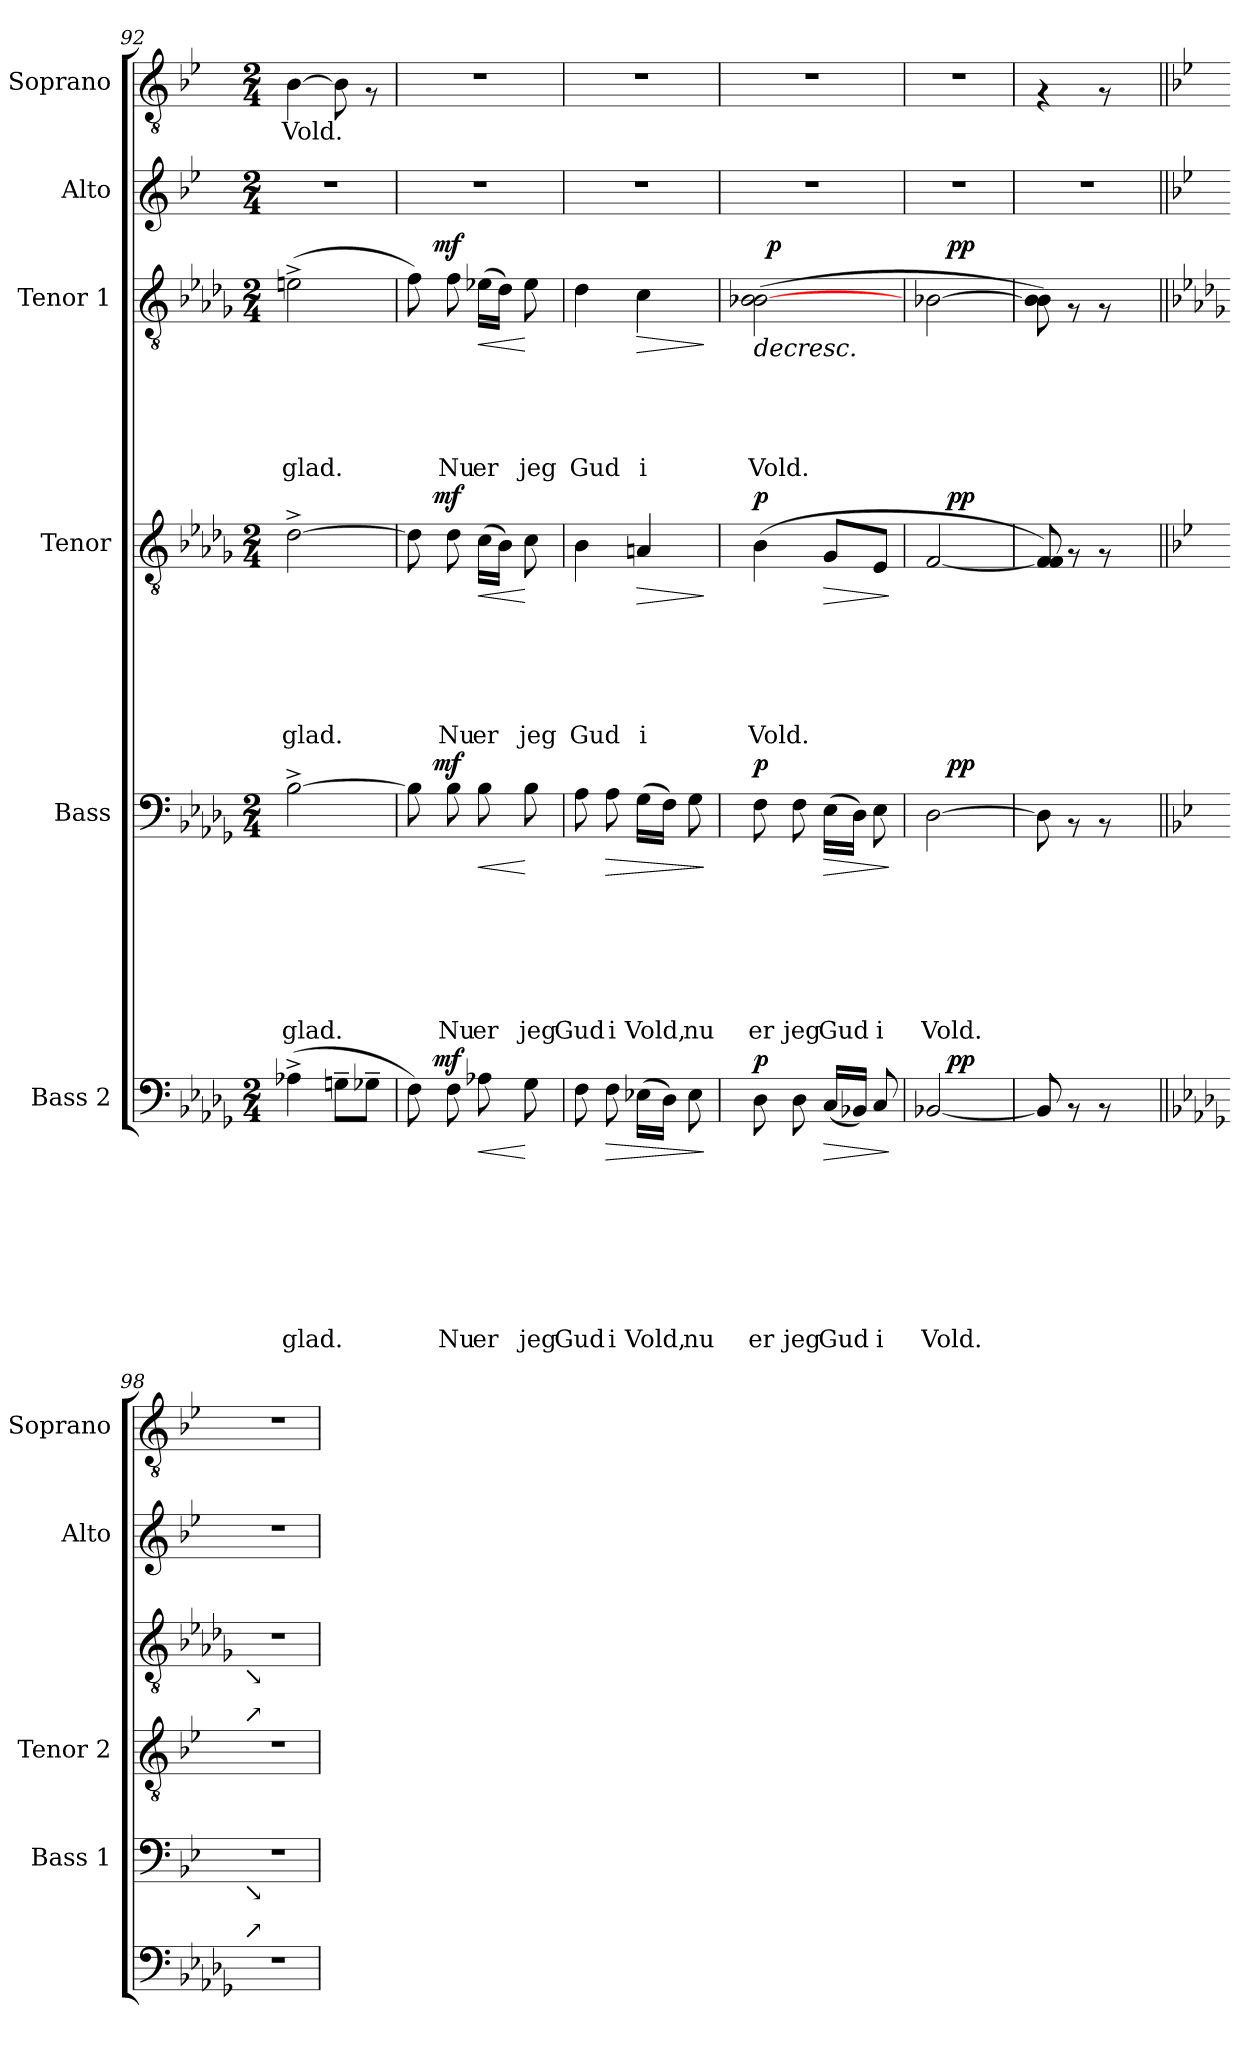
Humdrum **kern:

**kern	**text	**text	**text	**text	**text	**text	**text	**text	**dynam	**kern	**text	**text	**text	**text	**text	**text	**text	**dynam	**kern	**text	**text	**text	**text	**text	**text	**dynam	**kern	**text	**text	**text	**text	**text	**dynam	**kern	**kern	**text
*part6	*part6	*part6	*part6	*part6	*part6	*part6	*part6	*part6	*part6	*part5	*part5	*part5	*part5	*part5	*part5	*part5	*part5	*part5	*part4	*part4	*part4	*part4	*part4	*part4	*part4	*part4	*part3	*part3	*part3	*part3	*part3	*part3	*part3	*part2	*part1	*part1
*staff6	*staff6	*staff6	*staff6	*staff6	*staff6	*staff6	*staff6	*staff6	*staff6	*staff5	*staff5	*staff5	*staff5	*staff5	*staff5	*staff5	*staff5	*staff5	*staff4	*staff4	*staff4	*staff4	*staff4	*staff4	*staff4	*staff4	*staff3	*staff3	*staff3	*staff3	*staff3	*staff3	*staff3	*staff2	*staff1	*staff1
*I"Bass 2	*	*	*	*	*	*	*	*	*	*I"Bass	*	*	*	*	*	*	*	*	*I"Tenor	*	*	*	*	*	*	*	*I"Tenor 1	*	*	*	*	*	*	*I"Alto	*I"Soprano	*
*	*	*	*	*	*	*	*	*	*	*I'Bass 1	*	*	*	*	*	*	*	*	*I'Tenor 2	*	*	*	*	*	*	*	*	*	*	*	*	*	*	*I'Alto	*I'Soprano	*
*clefF4	*	*	*	*	*	*	*	*	*	*clefF4	*	*	*	*	*	*	*	*	*clefGv2	*	*	*	*	*	*	*	*clefGv2	*	*	*	*	*	*	*clefG2	*clefGv2	*
*ITrd2c3	*	*	*	*	*	*	*	*	*	*	*	*	*	*	*	*	*	*	*	*	*	*	*	*	*	*	*ITrd2c3	*	*	*	*	*	*	*	*	*
*k[b-e-]	*	*	*	*	*	*	*	*	*	*k[b-e-a-d-g-]	*	*	*	*	*	*	*	*	*k[b-e-a-d-g-]	*	*	*	*	*	*	*	*k[b-e-]	*	*	*	*	*	*	*k[b-e-]	*k[b-e-]	*
*B-:	*	*	*	*	*	*	*	*	*	*D-:	*	*	*	*	*	*	*	*	*D-:	*	*	*	*	*	*	*	*B-:	*	*	*	*	*	*	*B-:	*B-:	*
*M2/4	*	*	*	*	*	*	*	*	*	*M2/4	*	*	*	*	*	*	*	*	*M2/4	*	*	*	*	*	*	*	*M2/4	*	*	*	*	*	*	*M2/4	*M2/4	*
=92	=92	=92	=92	=92	=92	=92	=92	=92	=92	=92	=92	=92	=92	=92	=92	=92	=92	=92	=92	=92	=92	=92	=92	=92	=92	=92	=92	=92	=92	=92	=92	=92	=92	=92	=92	=92
!	!	!	!	!	!	!	!	!LO:LY:b	!	!	!	!	!	!	!	!	!LO:LY:b	!	!	!	!	!	!	!	!LO:LY:b	!	!	!	!	!	!	!LO:LY:b	!	!	!	!LO:LY:a
(>4Fn^>\	.	.	.	.	.	.	.	glad.	.	[>2B-^>\	.	.	.	.	.	.	glad.	.	[>2d-^>\	.	.	.	.	.	glad.	.	(>2c#^>\	.	.	.	.	glad.	.	2r	[>4B-\	Vold.
8En~>\L	.	.	.	.	.	.	.	.	.	.	.	.	.	.	.	.	.	.	.	.	.	.	.	.	.	.	.	.	.	.	.	.	.	.	8B-\]	.
8E-X~>\J	.	.	.	.	.	.	.	.	.	.	.	.	.	.	.	.	.	.	.	.	.	.	.	.	.	.	.	.	.	.	.	.	.	.	8rF	.
=93	=93	=93	=93	=93	=93	=93	=93	=93	=93	=93	=93	=93	=93	=93	=93	=93	=93	=93	=93	=93	=93	=93	=93	=93	=93	=93	=93	=93	=93	=93	=93	=93	=93	=93	=93	=93
*^	*	*	*	*	*	*	*	*	*	*^	*	*	*	*	*	*	*	*	*^	*	*	*	*	*	*	*	*^	*	*	*	*	*	*	*	*	*
8D\)	16.ryy	.	.	.	.	.	.	.	.	.	8B-\]	16.ryy	.	.	.	.	.	.	.	.	8d-\]	16.ryy	.	.	.	.	.	.	.	8d\)	16.ryy	.	.	.	.	.	.	2r	2r	.
!	!	!	!	!	!	!	!	!	!	!LO:DY:a	!	!	!	!	!	!	!	!	!	!LO:DY:a	!	!	!	!	!	!	!	!	!LO:DY:a	!	!	!	!	!	!	!	!LO:DY:a	!	!	!
.	4ryy	.	.	.	.	.	.	.	.	mf	.	4ryy	.	.	.	.	.	.	.	mf	.	4ryy	.	.	.	.	.	.	mf	.	4ryy	.	.	.	.	.	mf	.	.	.
!	!	!	!	!	!	!	!	!	!LO:LY:b	!	!	!	!	!	!	!	!	!	!LO:LY:b	!	!	!	!	!	!	!	!	!LO:LY:b	!	!	!	!	!	!	!	!LO:LY:b	!	!	!	!
8D\	.	.	.	.	.	.	.	.	Nu	.	8B-\	.	.	.	.	.	.	.	Nu	.	8d-\	.	.	.	.	.	.	Nu	.	8d\	.	.	.	.	.	Nu	.	.	.	.
!	!	!	!	!	!	!	!	!	!LO:LY:b	!LO:HP:b	!	!	!	!	!	!	!	!	!LO:LY:b	!LO:HP:b	!	!	!	!	!	!	!	!LO:LY:b	!LO:HP:b	!	!	!	!	!	!	!LO:LY:b	!LO:HP:b	!	!	!
8Fn\	.	.	.	.	.	.	.	.	er	<	8B-\	.	.	.	.	.	.	.	er	<	(>16c\LL	.	.	.	.	.	.	er	<	(>16cn\LL	.	.	.	.	.	er	<	.	.	.
.	.	.	.	.	.	.	.	.	.	.	.	.	.	.	.	.	.	.	.	.	16B-\JJ)	.	.	.	.	.	.	.	.	16B-\JJ)	.	.	.	.	.	.	.	.	.	.
.	8ryy	.	.	.	.	.	.	.	.	.	.	8ryy	.	.	.	.	.	.	.	.	.	8ryy	.	.	.	.	.	.	.	.	8ryy	.	.	.	.	.	.	.	.	.
!	!	!	!	!	!	!	!	!	!LO:LY:b	!	!	!	!	!	!	!	!	!	!LO:LY:b	!	!	!	!	!	!	!	!	!LO:LY:b	!	!	!	!	!	!	!	!LO:LY:b	!	!	!	!
8E-\	.	.	.	.	.	.	.	.	jeg	[	8B-\	.	.	.	.	.	.	.	jeg	[	8c\	.	.	.	.	.	.	jeg	[	8c\	.	.	.	.	.	jeg	[	.	.	.
.	32ryy	.	.	.	.	.	.	.	.	.	.	32ryy	.	.	.	.	.	.	.	.	.	32ryy	.	.	.	.	.	.	.	.	32ryy	.	.	.	.	.	.	.	.	.
=94	=94	=94	=94	=94	=94	=94	=94	=94	=94	=94	=94	=94	=94	=94	=94	=94	=94	=94	=94	=94	=94	=94	=94	=94	=94	=94	=94	=94	=94	=94	=94	=94	=94	=94	=94	=94	=94	=94	=94	=94
!	!	!	!	!	!	!	!	!	!LO:LY:b	!	!	!	!	!	!	!	!	!	!LO:LY:b	!	!	!	!	!	!	!	!	!LO:LY:b	!	!	!	!	!	!	!	!LO:LY:b	!	!	!	!
*v	*v	*	*	*	*	*	*	*	*	*	*	*	*	*	*	*	*	*	*	*	*v	*v	*	*	*	*	*	*	*	*v	*v	*	*	*	*	*	*	*	*	*
*	*	*	*	*	*	*	*	*	*	*v	*v	*	*	*	*	*	*	*	*	*	*	*	*	*	*	*	*	*	*	*	*	*	*	*	*	*	*
8D\	.	.	.	.	.	.	.	Gud	.	8A-\	.	.	.	.	.	.	Gud	.	4B-\	.	.	.	.	.	Gud	.	4B-\	.	.	.	.	Gud	.	2r	2r	.
!	!	!	!	!	!	!	!	!LO:LY:b	!LO:HP:b	!	!	!	!	!	!	!	!LO:LY:b	!LO:HP:b	!	!	!	!	!	!	!	!	!	!	!	!	!	!	!	!	!	!
8D\	.	.	.	.	.	.	.	i	>	8A-\	.	.	.	.	.	.	i	>	.	.	.	.	.	.	.	.	.	.	.	.	.	.	.	.	.	.
!	!	!	!	!	!	!	!	!LO:LY:b	!	!	!	!	!	!	!	!	!LO:LY:b	!	!	!	!	!	!	!	!LO:LY:b	!LO:HP:b	!	!	!	!	!	!LO:LY:b	!LO:HP:b	!	!	!
(>16Cn\LL	.	.	.	.	.	.	.	Vold,	.	(>16G-\LL	.	.	.	.	.	.	Vold,	.	4An/	.	.	.	.	.	i	>	4A\	.	.	.	.	i	>	.	.	.
16BB-\JJ)	.	.	.	.	.	.	.	.	.	16F\JJ)	.	.	.	.	.	.	.	.	.	.	.	.	.	.	.	.	.	.	.	.	.	.	.	.	.	.
!	!	!	!	!	!	!	!	!LO:LY:b	!	!	!	!	!	!	!	!	!LO:LY:b	!	!	!	!	!	!	!	!	!	!	!	!	!	!	!	!	!	!	!
8C\	.	.	.	.	.	.	.	nu	.	8G-\	.	.	.	.	.	.	nu	.	.	.	.	.	.	.	.	.	.	.	.	.	.	.	.	.	.	.
.	.	.	.	.	.	.	.	.	]	.	.	.	.	.	.	.	.	]	.	.	.	.	.	.	.	]	.	.	.	.	.	.	]	.	.	.
=95	=95	=95	=95	=95	=95	=95	=95	=95	=95	=95	=95	=95	=95	=95	=95	=95	=95	=95	=95	=95	=95	=95	=95	=95	=95	=95	=95	=95	=95	=95	=95	=95	=95	=95	=95	=95
!	!	!	!	!	!	!	!	!LO:LY:b	!LO:DY:a	!	!	!	!	!	!	!	!LO:LY:b	!LO:DY:a	!	!	!	!	!	!	!LO:LY:b	!LO:DY:a	!	!	!	!	!	!LO:LY:b	!LO:HP:b	!	!	!
*	*	*	*	*	*	*	*	*	*	*	*	*	*	*	*	*	*	*	*	*	*	*	*	*	*	*	*^	*	*	*	*	*	*	*	*	*
8BB-\	.	.	.	.	.	.	.	er	p	8F\	.	.	.	.	.	.	er	p	(>4B-\	.	.	.	.	.	Vold.	p	(>2Gn\ [>2G\	32ryy	.	.	.	.	Vold.	>	2r	2r	.
!	!	!	!	!	!	!	!	!	!	!	!	!	!	!	!	!	!	!	!	!	!	!	!	!	!	!	!	!	!	!	!	!	!	!LO:DY:a	!	!	!
.	.	.	.	.	.	.	.	.	.	.	.	.	.	.	.	.	.	.	.	.	.	.	.	.	.	.	.	4...ryy	.	.	.	.	.	p	.	.	.
!	!	!	!	!	!	!	!	!LO:LY:b	!	!	!	!	!	!	!	!	!LO:LY:b	!	!	!	!	!	!	!	!	!	!	!	!	!	!	!	!	!	!	!	!
8BB-\	.	.	.	.	.	.	.	jeg	.	8F\	.	.	.	.	.	.	jeg	.	.	.	.	.	.	.	.	.	.	.	.	.	.	.	.	.	.	.	.
!	!	!	!	!	!	!	!	!LO:LY:b	!LO:HP:b	!	!	!	!	!	!	!	!LO:LY:b	!LO:HP:b	!	!	!	!	!	!	!	!LO:HP:b	!	!	!	!	!	!	!	!	!	!	!
(<16AA/LL	.	.	.	.	.	.	.	Gud	>	(>16E-\LL	.	.	.	.	.	.	Gud	>	8G-/L	.	.	.	.	.	.	>	.	.	.	.	.	.	.	.	.	.	.
16GGn/JJ)	.	.	.	.	.	.	.	.	.	16D-\JJ)	.	.	.	.	.	.	.	.	.	.	.	.	.	.	.	.	.	.	.	.	.	.	.	.	.	.	.
!	!	!	!	!	!	!	!	!LO:LY:b	!	!	!	!	!	!	!	!	!LO:LY:b	!	!	!	!	!	!	!	!	!	!	!	!	!	!	!	!	!	!	!	!
8AA/	.	.	.	.	.	.	.	i	.	8E-\	.	.	.	.	.	.	i	.	8E-/J	.	.	.	.	.	.	.	.	.	.	.	.	.	.	.	.	.	.
.	.	.	.	.	.	.	.	.	]	.	.	.	.	.	.	.	.	]	.	.	.	.	.	.	.	]	.	.	.	.	.	.	.	.	.	.	.
=96	=96	=96	=96	=96	=96	=96	=96	=96	=96	=96	=96	=96	=96	=96	=96	=96	=96	=96	=96	=96	=96	=96	=96	=96	=96	=96	=96	=96	=96	=96	=96	=96	=96	=96	=96	=96	=96
!	!	!	!	!	!	!	!	!LO:LY:b	!	!	!	!	!	!	!	!	!LO:LY:b	!	!	!	!	!	!	!	!	!	!	!	!	!	!	!	!	!	!	!	!
*^	*	*	*	*	*	*	*	*	*	*^	*	*	*	*	*	*	*	*	*^	*	*	*	*	*	*	*	*	*	*	*	*	*	*	*	*	*	*
[<2GGn/	16ryy	.	.	.	.	.	.	.	Vold.	.	[>2D-\	16ryy	.	.	.	.	.	.	Vold.	.	[<2F/	16ryy	.	.	.	.	.	.	.	[>2Gn\	16ryy	.	.	.	.	.	.	2r	2r	.
!	!	!	!	!	!	!	!	!	!	!LO:DY:a	!	!	!	!	!	!	!	!	!	!LO:DY:a	!	!	!	!	!	!	!	!	!LO:DY:a	!	!	!	!	!	!	!	!LO:DY:a	!	!	!
.	4..ryy	.	.	.	.	.	.	.	.	pp	.	4..ryy	.	.	.	.	.	.	.	pp	.	4..ryy	.	.	.	.	.	.	pp	.	4..ryy	.	.	.	.	.	pp	.	.	.
.	.	.	.	.	.	.	.	.	.	.	.	.	.	.	.	.	.	.	.	.	.	.	.	.	.	.	.	.	.	.	.	.	.	.	.	.	]	.	.	.
*v	*v	*	*	*	*	*	*	*	*	*	*	*	*	*	*	*	*	*	*	*	*v	*v	*	*	*	*	*	*	*	*v	*v	*	*	*	*	*	*	*	*	*
*	*	*	*	*	*	*	*	*	*	*v	*v	*	*	*	*	*	*	*	*	*	*	*	*	*	*	*	*	*	*	*	*	*	*	*	*	*	*
=97	=97	=97	=97	=97	=97	=97	=97	=97	=97	=97	=97	=97	=97	=97	=97	=97	=97	=97	=97	=97	=97	=97	=97	=97	=97	=97	=97	=97	=97	=97	=97	=97	=97	=97	=97	=97
8GG/]	.	.	.	.	.	.	.	.	.	8D-\]	.	.	.	.	.	.	.	.	8F/] 8F/)	.	.	.	.	.	.	.	8G\] 8G\)	.	.	.	.	.	.	2r	4rF	.
8rAA	.	.	.	.	.	.	.	.	.	8rAA	.	.	.	.	.	.	.	.	8rF	.	.	.	.	.	.	.	8rF	.	.	.	.	.	.	.	.	.
8rAA	.	.	.	.	.	.	.	.	.	8rAA	.	.	.	.	.	.	.	.	8rF	.	.	.	.	.	.	.	8rF	.	.	.	.	.	.	.	8rF	.
8ryy	.	.	.	.	.	.	.	.	.	8ryy	.	.	.	.	.	.	.	.	8ryy	.	.	.	.	.	.	.	8ryy	.	.	.	.	.	.	.	8ryy	.
=98||	=98||	=98||	=98||	=98||	=98||	=98||	=98||	=98||	=98||	=98||	=98||	=98||	=98||	=98||	=98||	=98||	=98||	=98||	=98||	=98||	=98||	=98||	=98||	=98||	=98||	=98||	=98||	=98||	=98||	=98||	=98||	=98||	=98||	=98||	=98||	=98||
*	*	*	*	*	*	*	*	*	*	*k[b-e-]	*	*	*	*	*	*	*	*	*k[b-e-]	*	*	*	*	*	*	*	*	*	*	*	*	*	*	*	*	*
*	*	*	*	*	*	*	*	*	*	*B-:	*	*	*	*	*	*	*	*	*B-:	*	*	*	*	*	*	*	*	*	*	*	*	*	*	*	*	*
!	!	!	!	!	!	!	!	!	!	!	!	!	!	!	!	!	!	!	!	!	!	!	!	!	!	!	!LO:TX:b:t=↘	!	!	!	!	!	!	!	!	!
!	!	!	!	!	!	!	!	!	!	!	!	!	!	!	!	!	!	!	!LO:TX:a:t=↗	!	!	!	!	!	!	!	!	!	!	!	!	!	!	!	!	!
!	!	!	!	!	!	!	!	!	!	!LO:TX:b:t=↘	!	!	!	!	!	!	!	!	!	!	!	!	!	!	!	!	!	!	!	!	!	!	!	!	!	!
!LO:TX:a:t=↗	!	!	!	!	!	!	!	!	!	!	!	!	!	!	!	!	!	!	!	!	!	!	!	!	!	!	!	!	!	!	!	!	!	!	!	!
2r	.	.	.	.	.	.	.	.	.	2r	.	.	.	.	.	.	.	.	2r	.	.	.	.	.	.	.	2r	.	.	.	.	.	.	2r	2r	.
=	=	=	=	=	=	=	=	=	=	=	=	=	=	=	=	=	=	=	=	=	=	=	=	=	=	=	=	=	=	=	=	=	=	=	=	=
*-	*-	*-	*-	*-	*-	*-	*-	*-	*-	*-	*-	*-	*-	*-	*-	*-	*-	*-	*-	*-	*-	*-	*-	*-	*-	*-	*-	*-	*-	*-	*-	*-	*-	*-	*-	*-
